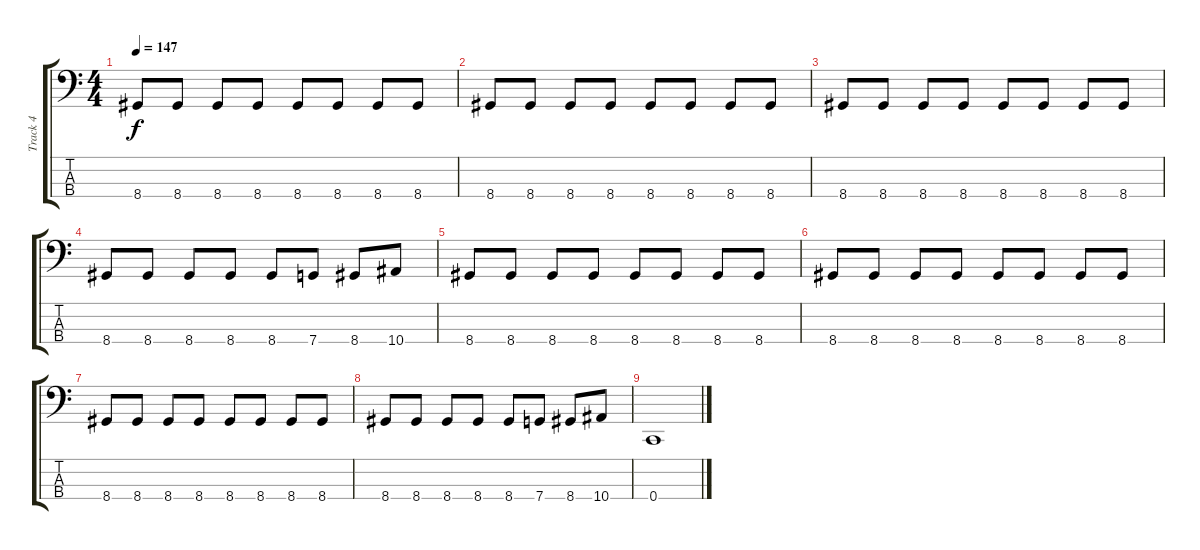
\track ("Track 4" "Track 4") {instrument electricbassfinger}
\staff {score tabs}
\tuning (Eb2 Bb1 F1 C1) {hide}
\ts (4 4)
\tempo 147
\clef f4
\ks c
8.4.8{dy f} 8.4.8 8.4.8 8.4.8 8.4.8 8.4.8 8.4.8 8.4.8 |
8.4.8 8.4.8 8.4.8 8.4.8 8.4.8 8.4.8 8.4.8 8.4.8 |
8.4.8 8.4.8 8.4.8 8.4.8 8.4.8 8.4.8 8.4.8 8.4.8 |
8.4.8 8.4.8 8.4.8 8.4.8 8.4.8 7.4.8 8.4.8 10.4.8 |
8.4.8 8.4.8 8.4.8 8.4.8 8.4.8 8.4.8 8.4.8 8.4.8 |
8.4.8 8.4.8 8.4.8 8.4.8 8.4.8 8.4.8 8.4.8 8.4.8 |
8.4.8 8.4.8 8.4.8 8.4.8 8.4.8 8.4.8 8.4.8 8.4.8 |
8.4.8 8.4.8 8.4.8 8.4.8 8.4.8 7.4.8 8.4.8 10.4.8 |
0.4.1
